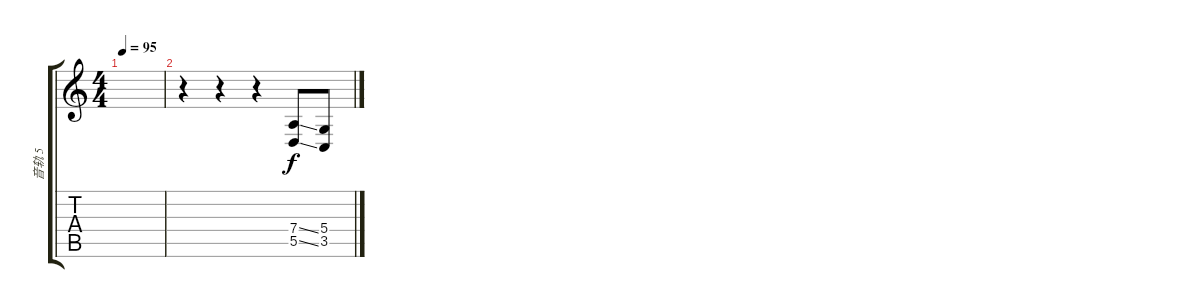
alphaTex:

\track ("音轨 5" "音轨 5") {instrument guitarfretnoise}
\staff {score tabs}
\tuning (E4 B3 G3 D3 A2 E2) {hide}
\ts (4 4)
\tempo 95
\clef g2
\ks c
|
r.4 r.4 r.4 (7.4{ss} 5.5{ss}).8 (5.4 3.5).8
